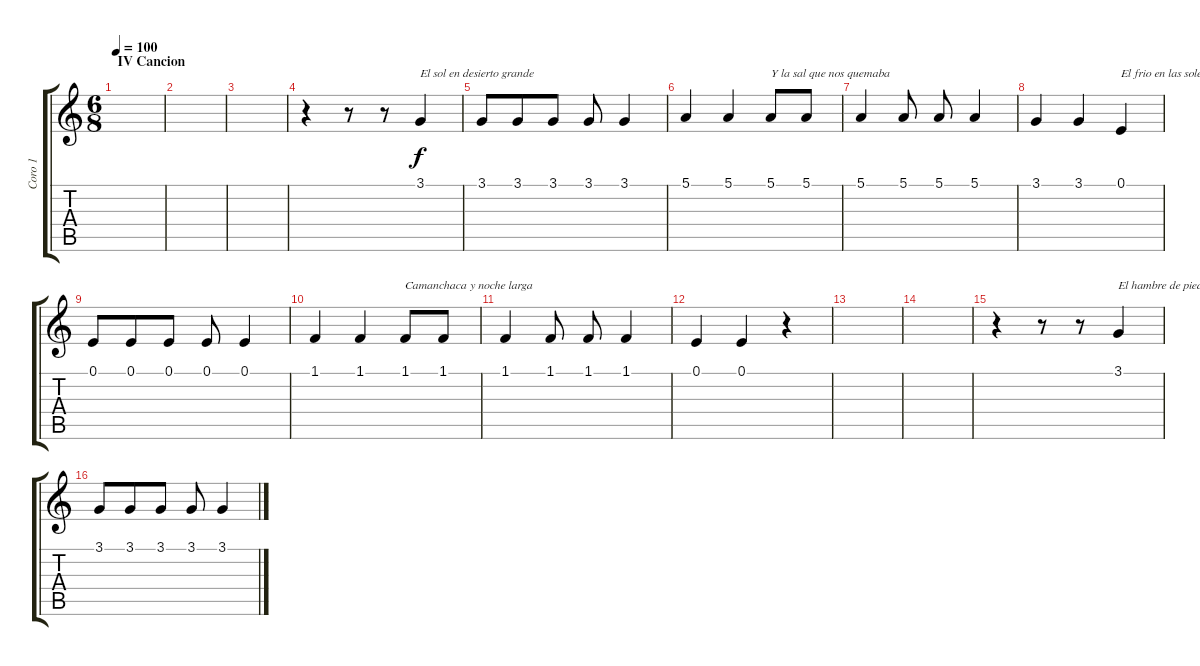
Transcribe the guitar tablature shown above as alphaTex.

\track ("Coro 1" "Coro 1") {instrument choiraahs}
\staff {score tabs}
\tuning (E4 B3 G3 D3 A2 E2) {hide}
\ts (6 8)
\section ("" "IV Cancion")
\tempo 100
\clef g2
\ks c
|
|
|
r.4 r.8 r.8 3.1.4{txt "El sol en desierto grande"} |
3.1.8 3.1.8 3.1.8 3.1.8 3.1.4 |
5.1.4 5.1.4 5.1.8{txt "Y la sal que nos quemaba"} 5.1.8 |
5.1.4 5.1.8 5.1.8 5.1.4 |
3.1.4 3.1.4 0.1.4{txt "El frio en las soledades"} |
0.1.8 0.1.8 0.1.8 0.1.8 0.1.4 |
1.1.4 1.1.4 1.1.8{txt "Camanchaca y noche larga"} 1.1.8 |
1.1.4 1.1.8 1.1.8 1.1.4 |
0.1.4 0.1.4 r.4 |
|
|
r.4 r.8 r.8 3.1.4{txt "El hambre de piedra seca"} |
3.1.8 3.1.8 3.1.8 3.1.8 3.1.4
